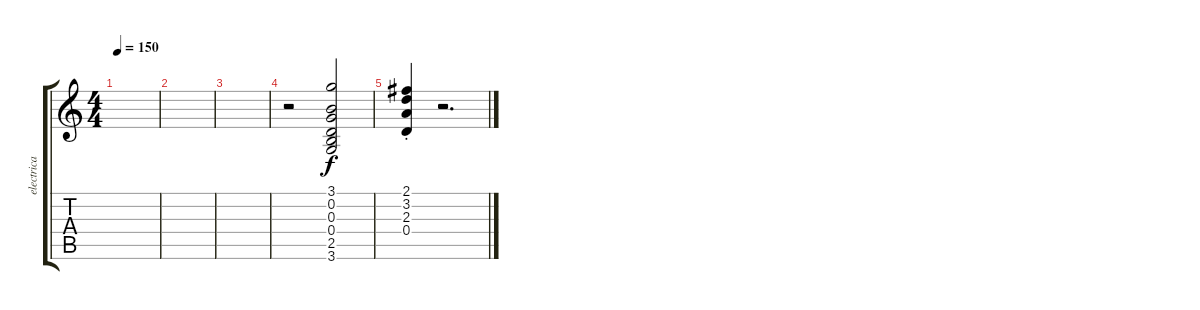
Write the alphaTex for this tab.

\track ("electrica" "electrica") {instrument distortionguitar}
\staff {score tabs}
\tuning (E4 B3 G3 D3 A2 E2) {hide}
\ts (4 4)
\tempo 150
\clef g2
\ks c
|
|
|
r.2 (3.1 0.2 0.3 0.4 2.5 3.6).2 |
(2.1{st} 3.2{st} 2.3{st} 0.4{st}).4 r.2{d}
